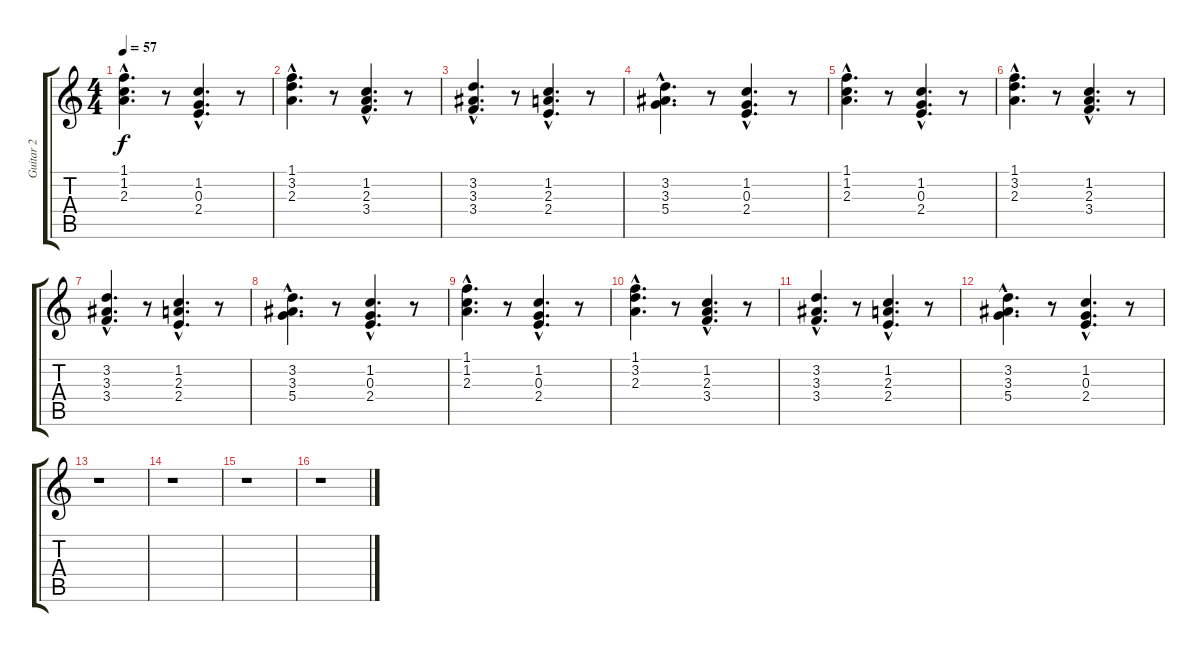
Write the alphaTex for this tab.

\track ("Guitar 2" "Guitar 2") {instrument distortionguitar}
\staff {score tabs}
\tuning (E4 B3 G3 D3 A2 E2) {hide}
\ts (4 4)
\tempo 57
\clef g2
\ks c
(1.1{hac} 1.2{hac} 2.3{hac}).4{d dy f} r.8 (1.2{hac} 0.3{hac} 2.4{hac}).4{d} r.8 |
(1.1{hac} 3.2{hac} 2.3{hac}).4{d} r.8 (1.2{hac} 2.3{hac} 3.4{hac}).4{d} r.8 |
(3.2{hac} 3.3{hac} 3.4{hac}).4{d} r.8 (1.2{hac} 2.3{hac} 2.4{hac}).4{d} r.8 |
(3.2{hac} 3.3{hac} 5.4{hac}).4{d} r.8 (1.2{hac} 0.3{hac} 2.4{hac}).4{d} r.8 |
(1.1{hac} 1.2{hac} 2.3{hac}).4{d} r.8 (1.2{hac} 0.3{hac} 2.4{hac}).4{d} r.8 |
(1.1{hac} 3.2{hac} 2.3{hac}).4{d} r.8 (1.2{hac} 2.3{hac} 3.4{hac}).4{d} r.8 |
(3.2{hac} 3.3{hac} 3.4{hac}).4{d} r.8 (1.2{hac} 2.3{hac} 2.4{hac}).4{d} r.8 |
(3.2{hac} 3.3{hac} 5.4{hac}).4{d} r.8 (1.2{hac} 0.3{hac} 2.4{hac}).4{d} r.8 |
(1.1{hac} 1.2{hac} 2.3{hac}).4{d} r.8 (1.2{hac} 0.3{hac} 2.4{hac}).4{d} r.8 |
(1.1{hac} 3.2{hac} 2.3{hac}).4{d} r.8 (1.2{hac} 2.3{hac} 3.4{hac}).4{d} r.8 |
(3.2{hac} 3.3{hac} 3.4{hac}).4{d} r.8 (1.2{hac} 2.3{hac} 2.4{hac}).4{d} r.8 |
(3.2{hac} 3.3{hac} 5.4{hac}).4{d} r.8 (1.2{hac} 0.3{hac} 2.4{hac}).4{d} r.8 |
r.1 |
r.1 |
r.1 |
r.1
